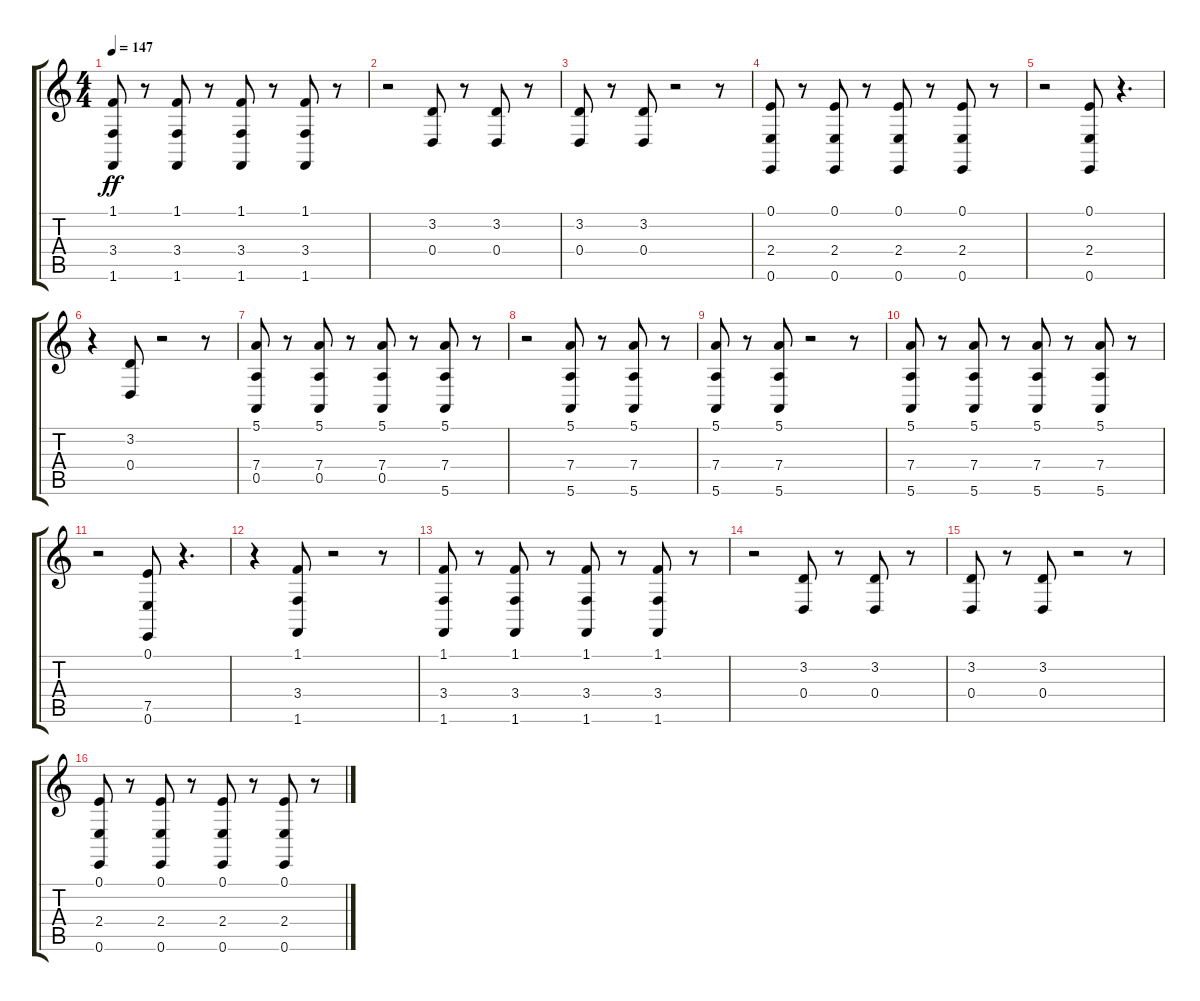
\track "" {instrument choiraahs}
\staff {score tabs}
\tuning (E4 B3 G3 D3 A2 E2) {hide}
\ts (4 4)
\tempo 147
\clef g2
\ks c
(1.1 3.4 1.6).8{dy ff} r.8 (1.1 3.4 1.6).8 r.8 (1.1 3.4 1.6).8 r.8 (1.1 3.4 1.6).8 r.8 |
r.2 (3.2 0.4).8 r.8 (3.2 0.4).8 r.8 |
(3.2 0.4).8 r.8 (3.2 0.4).8 r.2 r.8 |
(0.1 2.4 0.6).8 r.8 (0.1 2.4 0.6).8 r.8 (0.1 2.4 0.6).8 r.8 (0.1 2.4 0.6).8 r.8 |
r.2 (0.1 2.4 0.6).8 r.4{d} |
r.4 (3.2 0.4).8 r.2 r.8 |
(5.1 7.4 0.5).8 r.8 (5.1 7.4 0.5).8 r.8 (5.1 7.4 0.5).8 r.8 (5.1 7.4 5.6).8 r.8 |
r.2 (5.1 7.4 5.6).8 r.8 (5.1 7.4 5.6).8 r.8 |
(5.1 7.4 5.6).8 r.8 (5.1 7.4 5.6).8 r.2 r.8 |
(5.1 7.4 5.6).8 r.8 (5.1 7.4 5.6).8 r.8 (5.1 7.4 5.6).8 r.8 (5.1 7.4 5.6).8 r.8 |
r.2 (0.1 7.5 0.6).8 r.4{d} |
r.4 (1.1 3.4 1.6).8 r.2 r.8 |
(1.1 3.4 1.6).8 r.8 (1.1 3.4 1.6).8 r.8 (1.1 3.4 1.6).8 r.8 (1.1 3.4 1.6).8 r.8 |
r.2 (3.2 0.4).8 r.8 (3.2 0.4).8 r.8 |
(3.2 0.4).8 r.8 (3.2 0.4).8 r.2 r.8 |
(0.1 2.4 0.6).8 r.8 (0.1 2.4 0.6).8 r.8 (0.1 2.4 0.6).8 r.8 (0.1 2.4 0.6).8 r.8
